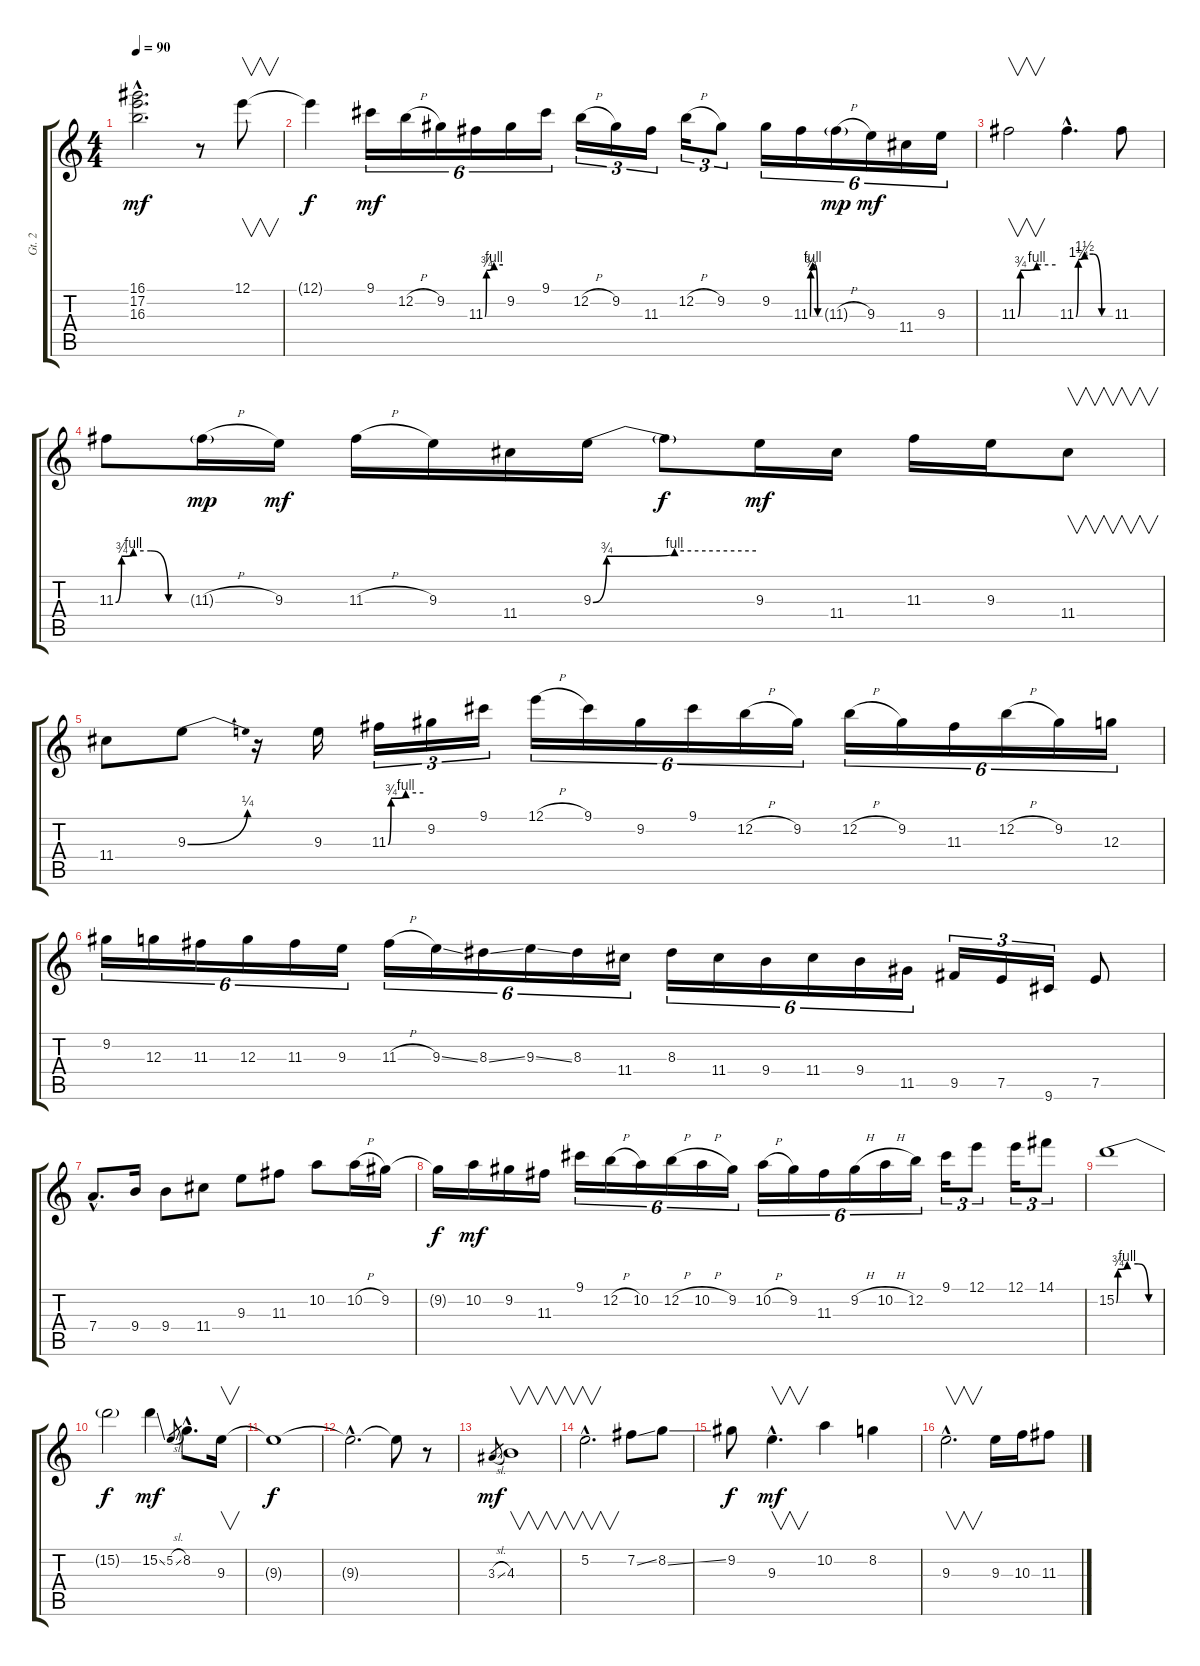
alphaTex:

\track ("Gt. 2" "Gt. 2") {instrument distortionguitar}
\staff {score tabs}
\tuning (E4 B3 G3 D3 A2 E2) {hide}
\ts (4 4)
\tempo 90
\clef g2
\ks c
(16.1{hac} 17.2{hac} 16.3{hac}).2{d dy mf} r.8 12.1.8{v} |
12.1{t}.4{dy f} 9.1.16{tu (6 4) dy mf} 12.2{h}.16{tu (6 4)} 9.2.16{tu (6 4)} 11.3{be (custom 0 0 5 3 30 4 60 4)}.16{tu (6 4)} 9.2.16{tu (6 4)} 9.1.16{tu (6 4)} 12.2{h}.16{tu (3 2)} 9.2.16{tu (3 2)} 11.3.16{tu (3 2)} 12.2{h}.16{tu (3 2)} 9.2.8{tu (3 2)} 9.2.16{tu (6 4)} 11.3{be (custom 0 0 3 3 15 4 30 4 45 0 60 0)}.16{tu (6 4)} 11.3{h g}.16{tu (6 4) dy mp} 9.3.16{tu (6 4) dy mf} 11.4.16{tu (6 4)} 9.3.16{tu (6 4)} |
11.3{be (custom 0 0 4 3 30 4 60 4)}.2{v} 11.3{be (custom 0 0 4 5 15 6 30 6 45 0 60 0) hac}.4{d} 11.3.8 |
11.3{be (custom 0 0 5 3 15 4 30 4 45 0 60 0)}.8 11.3{h g}.16{dy mp} 9.3.16{dy mf} 11.3{h}.16 9.3.16 11.4.16 9.3{be (custom 0 0 5 3 30 4 60 4)}.16 9.3{t}.8{dy f} 9.3.16{dy mf} 11.4.16 11.3.16 9.3.16 11.4.8{v} |
11.4.8 9.3{be (bend 0 0 60 1)}.8 r.16 9.3.16 11.3{be (custom 0 0 5 3 30 4 60 4)}.16{tu (3 2)} 9.2.16{tu (3 2)} 9.1.16{tu (3 2)} 12.1{h}.16{tu (6 4)} 9.1.16{tu (6 4)} 9.2.16{tu (6 4)} 9.1.16{tu (6 4)} 12.2{h}.16{tu (6 4)} 9.2.16{tu (6 4)} 12.2{h}.16{tu (6 4)} 9.2.16{tu (6 4)} 11.3.16{tu (6 4)} 12.2{h}.16{tu (6 4)} 9.2.16{tu (6 4)} 12.3.16{tu (6 4)} |
9.2.16{tu (6 4)} 12.3.16{tu (6 4)} 11.3.16{tu (6 4)} 12.3.16{tu (6 4)} 11.3.16{tu (6 4)} 9.3.16{tu (6 4)} 11.3{h}.16{tu (6 4)} 9.3{ss}.16{tu (6 4)} 8.3{ss}.16{tu (6 4)} 9.3{ss}.16{tu (6 4)} 8.3.16{tu (6 4)} 11.4.16{tu (6 4)} 8.3.16{tu (6 4)} 11.4.16{tu (6 4)} 9.4.16{tu (6 4)} 11.4.16{tu (6 4)} 9.4.16{tu (6 4)} 11.5.16{tu (6 4)} 9.5.16{tu (3 2)} 7.5.16{tu (3 2)} 9.6.16{tu (3 2)} 7.5.8 |
7.4{hac}.8{d} 9.4.16 9.4.8 11.4.8 9.3.8 11.3.8 10.2.8 10.2{h}.16 9.2.16 |
9.2{t}.16{dy f} 10.2.16{dy mf} 9.2.16 11.3.16 9.1.16{tu (6 4)} 12.2{h}.16{tu (6 4)} 10.2.16{tu (6 4)} 12.2{h}.16{tu (6 4)} 10.2{h}.16{tu (6 4)} 9.2.16{tu (6 4)} 10.2{h}.16{tu (6 4)} 9.2.16{tu (6 4)} 11.3.16{tu (6 4)} 9.2{h}.16{tu (6 4)} 10.2{h}.16{tu (6 4)} 12.2.16{tu (6 4)} 9.1.16{tu (3 2)} 12.1.8{tu (3 2)} 12.1.16{tu (3 2)} 14.1.8{tu (3 2)} |
15.2{be (custom 0 0 2 3 15 4 30 4 45 0 60 0)}.1 |
15.2{t}.2{dy f} 15.2{ss}.4{dy mf} 5.2{sl}.8{gr} 8.2{hac}.8{d} 9.3.16{v} |
9.3{t}.1{dy f} |
9.3{hac t}.2{d} 9.3{t}.8 r.8 |
3.3{sl}.8{gr dy mf} 4.3.1{v} |
5.2{hac}.2{v d} 7.2{ss}.8 8.2{ss}.8 |
9.2.8{dy f} 9.3{hac}.4{v d dy mf} 10.2.4 8.2.4 |
9.3{hac}.2{v d} 9.3.16 10.3.16 11.3.8
